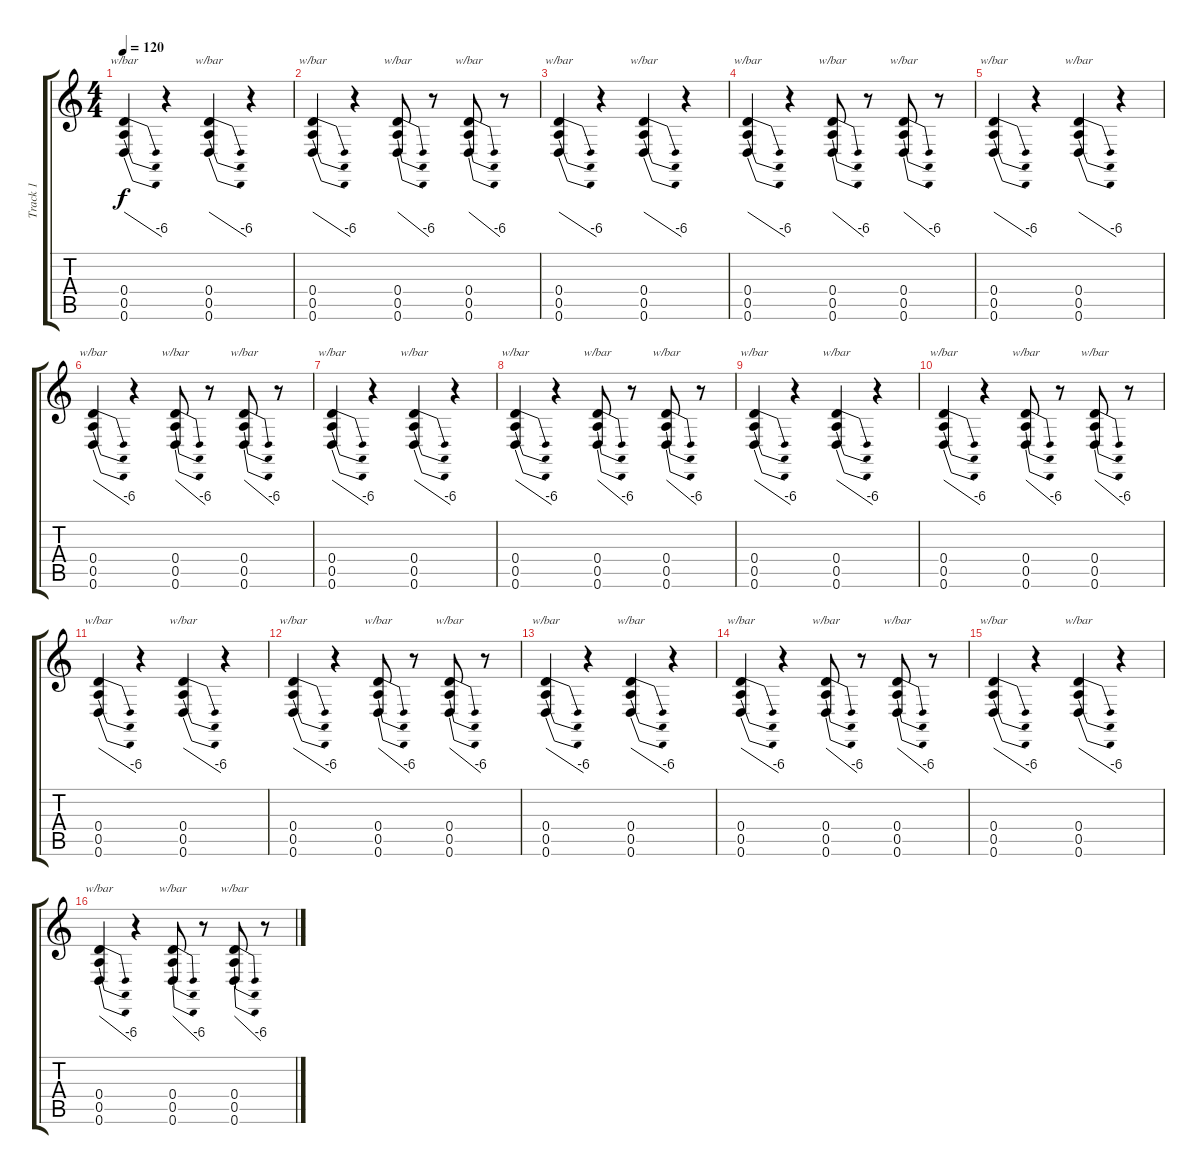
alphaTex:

\track ("Track 1" "Track 1") {instrument distortionguitar}
\staff {score tabs}
\tuning (E4 B3 G3 D3 A2 D2) {hide}
\ts (4 4)
\tempo 120
\clef g2
\ks c
(0.4 0.5 0.6).4{tbe (dive default 0 0 60 -24) dy f instrument distortionguitar} r.4 (0.4 0.5 0.6).4{tbe (dive default 0 0 60 -24)} r.4 |
(0.4 0.5 0.6).4{tbe (dive default 0 0 60 -24)} r.4 (0.4 0.5 0.6).8{tbe (dive default 0 0 60 -24)} r.8 (0.4 0.5 0.6).8{tbe (dive default 0 0 60 -24)} r.8 |
(0.4 0.5 0.6).4{tbe (dive default 0 0 60 -24)} r.4 (0.4 0.5 0.6).4{tbe (dive default 0 0 60 -24)} r.4 |
(0.4 0.5 0.6).4{tbe (dive default 0 0 60 -24)} r.4 (0.4 0.5 0.6).8{tbe (dive default 0 0 60 -24)} r.8 (0.4 0.5 0.6).8{tbe (dive default 0 0 60 -24)} r.8 |
(0.4 0.5 0.6).4{tbe (dive default 0 0 60 -24)} r.4 (0.4 0.5 0.6).4{tbe (dive default 0 0 60 -24)} r.4 |
(0.4 0.5 0.6).4{tbe (dive default 0 0 60 -24)} r.4 (0.4 0.5 0.6).8{tbe (dive default 0 0 60 -24)} r.8 (0.4 0.5 0.6).8{tbe (dive default 0 0 60 -24)} r.8 |
(0.4 0.5 0.6).4{tbe (dive default 0 0 60 -24)} r.4 (0.4 0.5 0.6).4{tbe (dive default 0 0 60 -24)} r.4 |
(0.4 0.5 0.6).4{tbe (dive default 0 0 60 -24)} r.4 (0.4 0.5 0.6).8{tbe (dive default 0 0 60 -24)} r.8 (0.4 0.5 0.6).8{tbe (dive default 0 0 60 -24)} r.8 |
(0.4 0.5 0.6).4{tbe (dive default 0 0 60 -24)} r.4 (0.4 0.5 0.6).4{tbe (dive default 0 0 60 -24)} r.4 |
(0.4 0.5 0.6).4{tbe (dive default 0 0 60 -24)} r.4 (0.4 0.5 0.6).8{tbe (dive default 0 0 60 -24)} r.8 (0.4 0.5 0.6).8{tbe (dive default 0 0 60 -24)} r.8 |
(0.4 0.5 0.6).4{tbe (dive default 0 0 60 -24)} r.4 (0.4 0.5 0.6).4{tbe (dive default 0 0 60 -24)} r.4 |
(0.4 0.5 0.6).4{tbe (dive default 0 0 60 -24)} r.4 (0.4 0.5 0.6).8{tbe (dive default 0 0 60 -24)} r.8 (0.4 0.5 0.6).8{tbe (dive default 0 0 60 -24)} r.8 |
(0.4 0.5 0.6).4{tbe (dive default 0 0 60 -24)} r.4 (0.4 0.5 0.6).4{tbe (dive default 0 0 60 -24)} r.4 |
(0.4 0.5 0.6).4{tbe (dive default 0 0 60 -24)} r.4 (0.4 0.5 0.6).8{tbe (dive default 0 0 60 -24)} r.8 (0.4 0.5 0.6).8{tbe (dive default 0 0 60 -24)} r.8 |
(0.4 0.5 0.6).4{tbe (dive default 0 0 60 -24)} r.4 (0.4 0.5 0.6).4{tbe (dive default 0 0 60 -24)} r.4 |
(0.4 0.5 0.6).4{tbe (dive default 0 0 60 -24)} r.4 (0.4 0.5 0.6).8{tbe (dive default 0 0 60 -24)} r.8 (0.4 0.5 0.6).8{tbe (dive default 0 0 60 -24)} r.8
